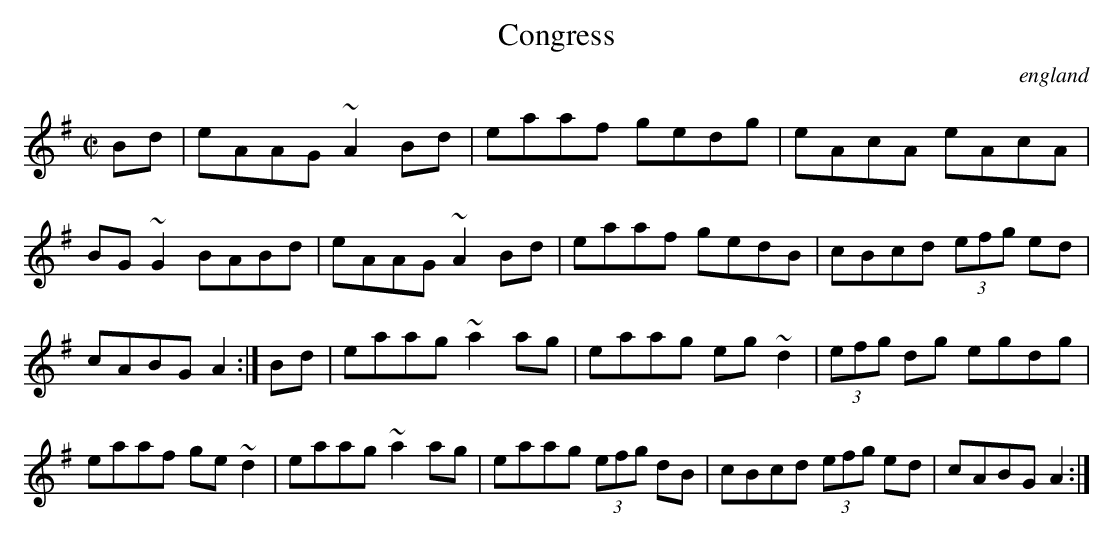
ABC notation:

X:1
T:Congress
O:england
E:9
M:C|
K:G
Bd|eAAG ~A2Bd|eaaf gedg|eAcA eAcA|BG~G2 BABd|\
eAAG ~A2Bd|eaaf gedB|cBcd (3efg ed|cABG A2:|\
Bd|eaag ~a2 ag|eaag eg~d2|(3efg dg egdg|eaaf ge~d2|\
eaag ~a2 ag|eaag (3efg dB|cBcd (3efg ed|cABG A2:|
